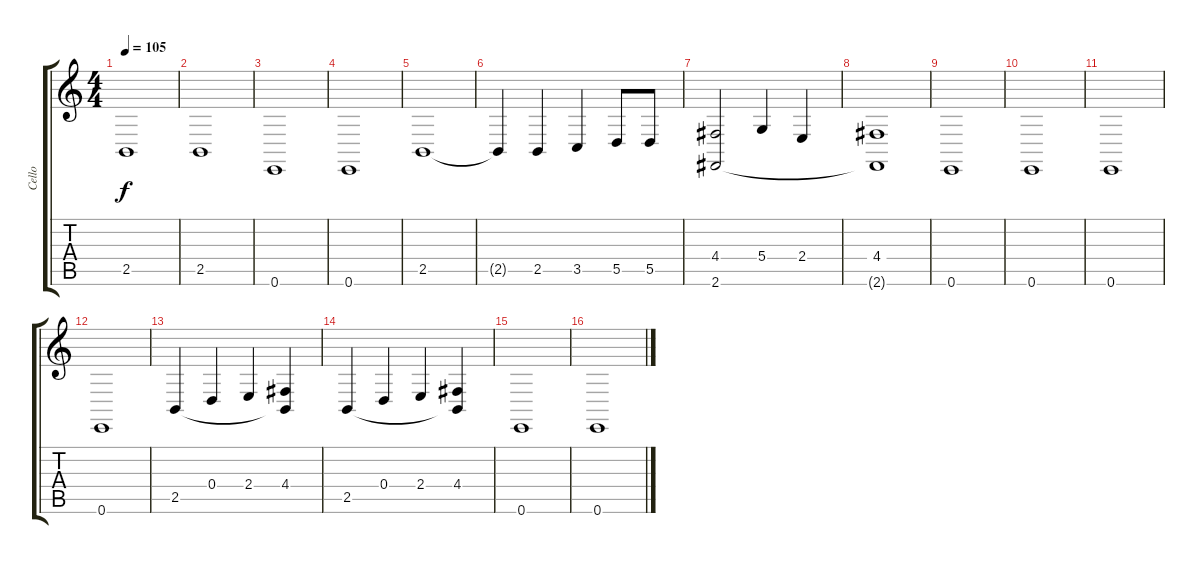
\track ("Cello" "Cello") {instrument cello}
\staff {score tabs}
\tuning (E4 B3 G3 D3 A2 E2) {hide}
\ts (4 4)
\tempo 105
\clef g2
\ks c
2.5.1{dy f} |
2.5.1 |
0.6.1 |
0.6.1 |
2.5.1 |
2.5{t}.4 2.5.4 3.5.4 5.5.8 5.5.8 |
(4.4 2.6).2 5.4.4 2.4.4 |
(4.4 2.6{t}).1 |
0.6.1 |
0.6.1 |
0.6.1 |
0.6.1 |
2.5.4 0.4.4 2.4.4 (4.4 2.5{t}).4 |
2.5.4 0.4.4 2.4.4 (4.4 2.5{t}).4 |
0.6.1 |
0.6.1
